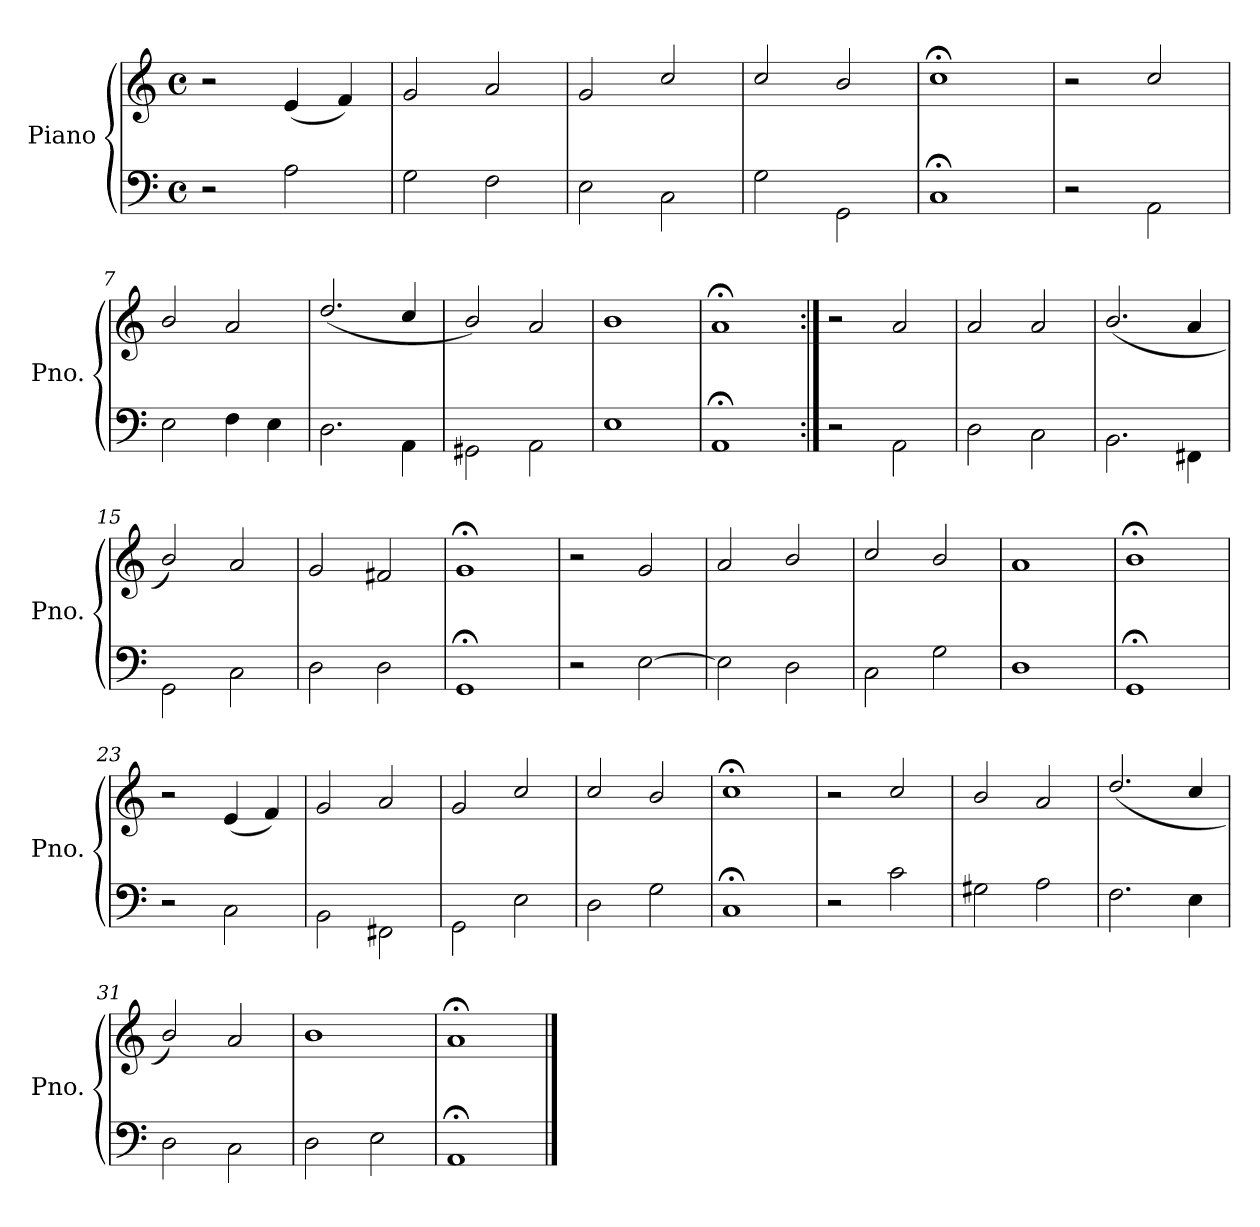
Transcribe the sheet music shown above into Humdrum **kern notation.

**kern	**kern
*part1	*part1
*staff2	*staff1
*I"Piano	*
*I'Pno.	*
*clefF4	*clefG2
*k[]	*k[]
*M4/4	*M4/4
*met(c)	*met(c)
=1	=1
2r	2r
2A\	(4e/
.	4f/)
=2	=2
2G\	2g/
2F\	2a/
=3	=3
2E\	2g/
2C\	2cc/
=4	=4
2G\	2cc/
2GG\	2b/
=5	=5
1C;	1cc;<
=6	=6
2r	2r
2AA\	2cc/
=7	=7
2E\	2b/
4F\	2a/
4E\	.
=8	=8
2.D\	(2.dd/
4AA\	4cc/
=9	=9
2GG#X\	2b/)
2AA\	2a/
=10	=10
1E	1b
=11	=11
1AA;	1a;<
!!LO:PB:g=z
=12:|!	=12:|!
2r	2r
2AA\	2a/
=13	=13
2D\	2a/
2C\	2a/
=14	=14
2.BB\	(2.b/
4FF#X\	4a/
=15	=15
2GG\	2b/)
2C\	2a/
=16	=16
2D\	2g/
2D\	2f#X/
=17	=17
1GG;	1g;<
=18	=18
2r	2r
[<2E\	2g/
=19	=19
2E\]	2a/
2D\	2b/
=20	=20
2C\	2cc/
2G\	2b/
=21	=21
1D	1a
=22	=22
1GG;	1b;<
!!LO:LB:g=z
=23	=23
2r	2r
2C\	(4e/
.	4f/)
=24	=24
2BB\	2g/
2FF#X\	2a/
=25	=25
2GG\	2g/
2E\	2cc/
=26	=26
2D\	2cc/
2G\	2b/
=27	=27
1C;	1cc;<
=28	=28
2r	2r
2c\	2cc/
=29	=29
2G#X\	2b/
2A\	2a/
=30	=30
2.F\	(2.dd/
4E\	4cc/
=31	=31
2D\	2b/)
2C\	2a/
=32	=32
2D\	1b
2E\	.
=33	=33
1AA;	1a;<
==	==
*-	*-
